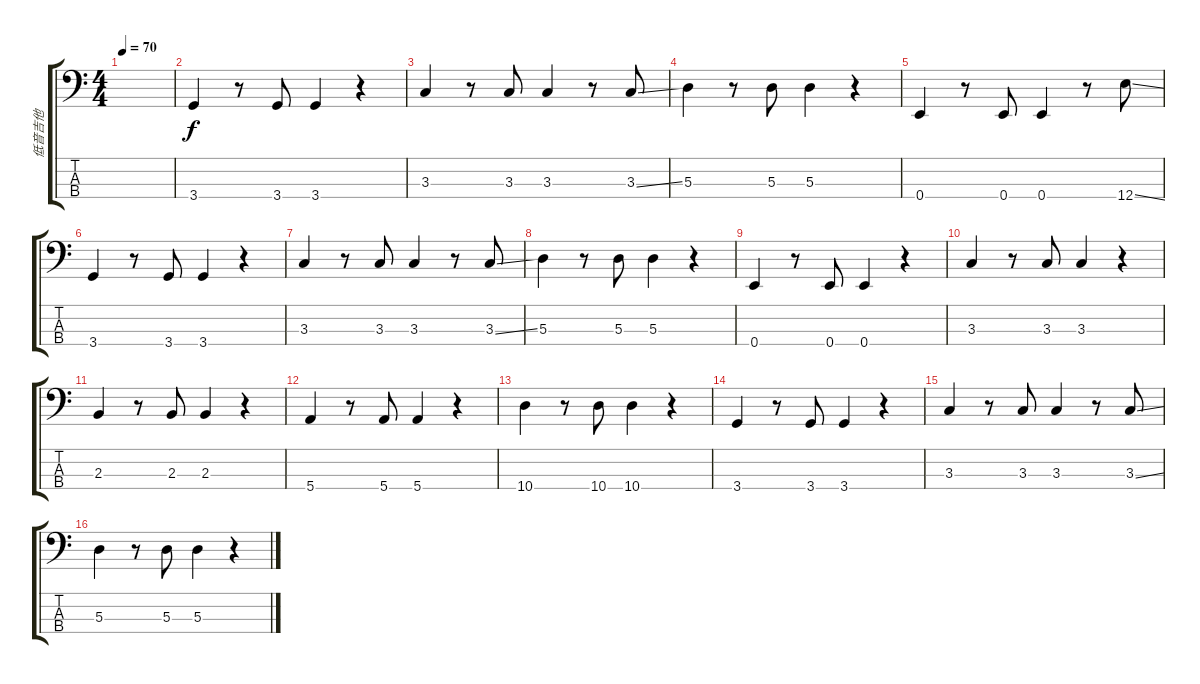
\track ("低音吉他" "低音吉他") {instrument acousticguitarnylon}
\staff {score tabs}
\tuning (G2 D2 A1 E1) {hide}
\ts (4 4)
\tempo 70
\clef f4
\ks c
|
3.4.4 r.8 3.4.8 3.4.4 r.4 |
3.3.4 r.8 3.3.8 3.3.4 r.8 3.3{ss}.8 |
5.3.4 r.8 5.3.8 5.3.4 r.4 |
0.4.4 r.8 0.4.8 0.4.4 r.8 12.4{ss}.8 |
3.4.4 r.8 3.4.8 3.4.4 r.4 |
3.3.4 r.8 3.3.8 3.3.4 r.8 3.3{ss}.8 |
5.3.4 r.8 5.3.8 5.3.4 r.4 |
0.4.4 r.8 0.4.8 0.4.4 r.4 |
3.3.4 r.8 3.3.8 3.3.4 r.4 |
2.3.4 r.8 2.3.8 2.3.4 r.4 |
5.4.4 r.8 5.4.8 5.4.4 r.4 |
10.4.4 r.8 10.4.8 10.4.4 r.4 |
3.4.4 r.8 3.4.8 3.4.4 r.4 |
3.3.4 r.8 3.3.8 3.3.4 r.8 3.3{ss}.8 |
5.3.4 r.8 5.3.8 5.3.4 r.4
